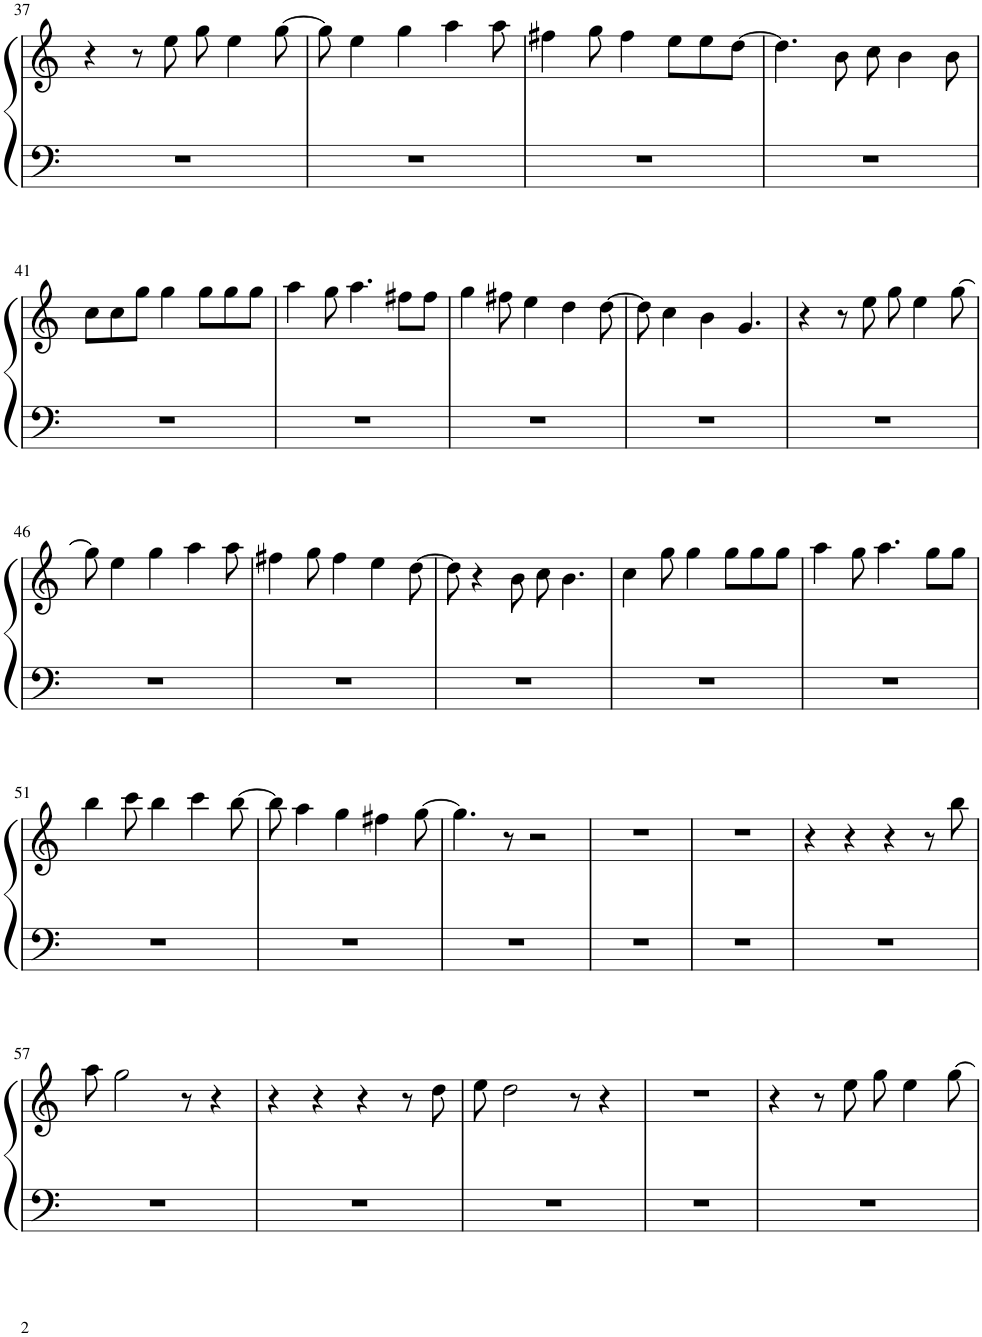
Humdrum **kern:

**kern	**kern
*part1	*part1
*staff2	*staff1
*I"Piano	*
*I'Pno.	*
!!LO:PB:g=z
*clefF4	*clefG2
*k[]	*k[]
*M4/4	*M4/4
=37	=37
1r	4r
.	8r
.	8ee\
.	8gg\
.	4ee\
.	[8gg\
=38	=38
1r	8gg\]
.	4ee\
.	4gg\
.	4aa\
.	8aa\
=39	=39
1r	4ff#X\
.	8gg\
.	4ff#\
.	8ee\L
.	8ee\
.	[8dd\J
=40	=40
1r	4.dd\]
.	8b\
.	8cc\
.	4b\
.	8b\
!!LO:LB:g=z
=41	=41
1r	8cc\L
.	8cc\
.	8gg\J
.	4gg\
.	8gg\L
.	8gg\
.	8gg\J
=42	=42
1r	4aa\
.	8gg\
.	4.aa\
.	8ff#X\L
.	8ff#\J
=43	=43
1r	4gg\
.	8ff#X\
.	4ee\
.	4dd\
.	[8dd\
=44	=44
1r	8dd\]
.	4cc\
.	4b\
.	4.g/
=45	=45
1r	4r
.	8r
.	8ee\
.	8gg\
.	4ee\
.	[8gg\
!!LO:LB:g=z
=46	=46
1r	8gg\]
.	4ee\
.	4gg\
.	4aa\
.	8aa\
=47	=47
1r	4ff#X\
.	8gg\
.	4ff#\
.	4ee\
.	[8dd\
=48	=48
1r	8dd\]
.	4r
.	8b\
.	8cc\
.	4.b\
=49	=49
1r	4cc\
.	8gg\
.	4gg\
.	8gg\L
.	8gg\
.	8gg\J
=50	=50
1r	4aa\
.	8gg\
.	4.aa\
.	8gg\L
.	8gg\J
!!LO:LB:g=z
=51	=51
1r	4bb\
.	8ccc\
.	4bb\
.	4ccc\
.	[8bb\
=52	=52
1r	8bb\]
.	4aa\
.	4gg\
.	4ff#X\
.	[8gg\
=53	=53
1r	4.gg\]
.	8r
.	2r
=54	=54
1r	1r
=55	=55
1r	1r
=56	=56
1r	4r
.	4r
.	4r
.	8r
.	8bb\
!!LO:LB:g=z
=57	=57
1r	8aa\
.	2gg\
.	8r
.	4r
=58	=58
1r	4r
.	4r
.	4r
.	8r
.	8dd\
=59	=59
1r	8ee\
.	2dd\
.	8r
.	4r
=60	=60
1r	1r
=61	=61
1r	4r
.	8r
.	8ee\
.	8gg\
.	4ee\
.	[8gg\
=	=
*-	*-
